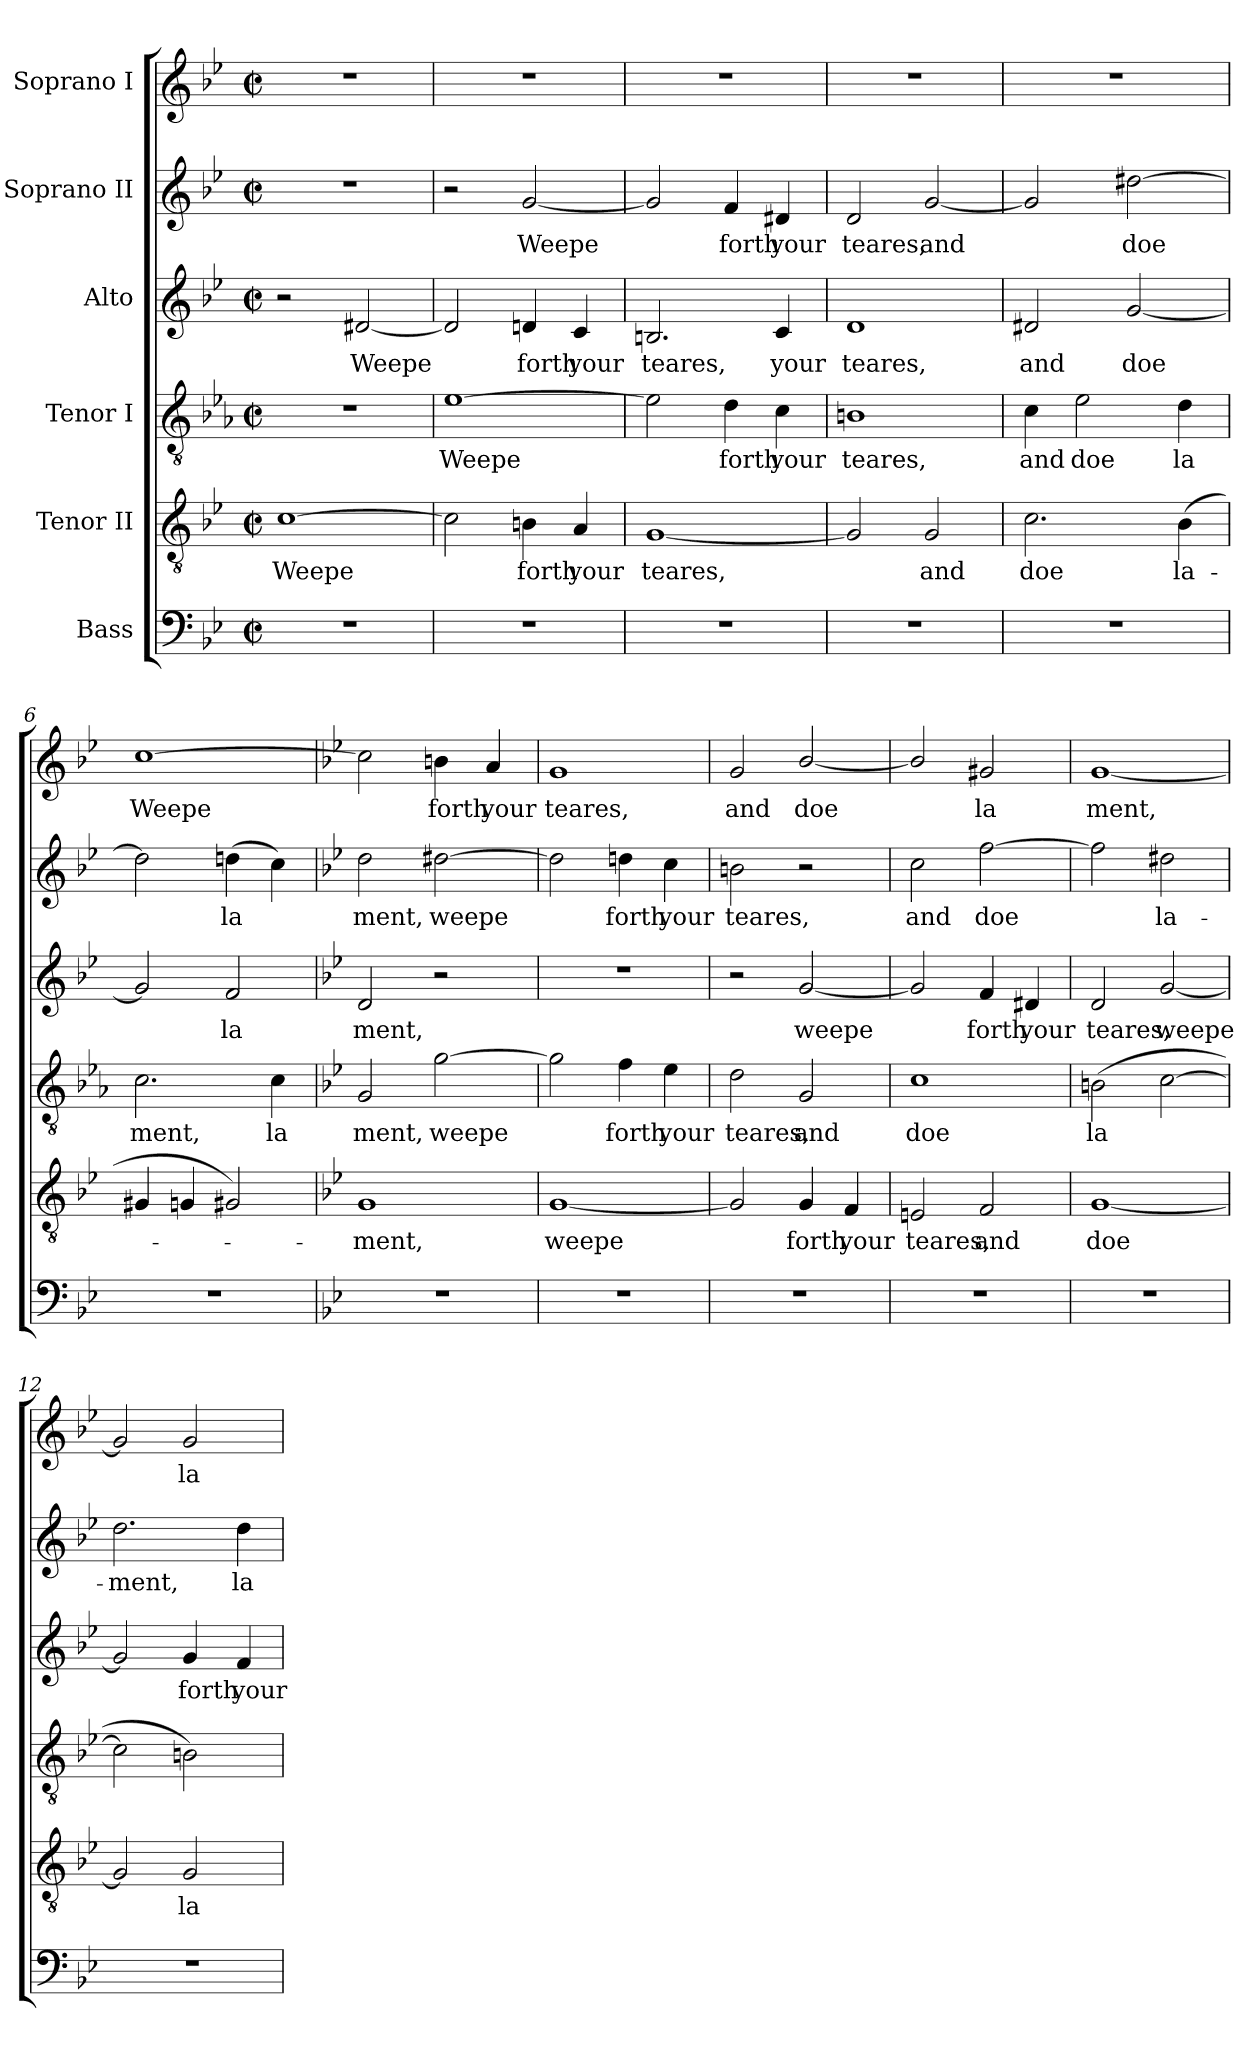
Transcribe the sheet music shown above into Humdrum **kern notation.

**kern	**kern	**text	**kern	**text	**kern	**text	**kern	**text	**kern	**text
*part6	*part5	*part5	*part4	*part4	*part3	*part3	*part2	*part2	*part1	*part1
*staff6	*staff5	*staff5	*staff4	*staff4	*staff3	*staff3	*staff2	*staff2	*staff1	*staff1
*I"Bass	*I"Tenor II	*	*I"Tenor I	*	*I"Alto	*	*I"Soprano II	*	*I"Soprano I	*
!!LO:PB:g=z
*stria5	*stria5	*	*stria5	*	*stria5	*	*stria5	*	*stria5	*
*clefF4	*clefGv2	*	*clefGv2	*	*clefG2	*	*clefG2	*	*clefG2	*
*ITrd-3c-5	*ITrd-3c-5	*	*	*	*ITrd-3c-5	*	*ITrd-3c-5	*	*ITrd-3c-5	*
*k[b-e-a-]	*k[b-e-a-]	*	*k[b-e-a-]	*	*k[b-e-a-]	*	*k[b-e-a-]	*	*k[b-e-a-]	*
*E-:	*E-:	*	*E-:	*	*E-:	*	*E-:	*	*E-:	*
*M2/2	*M2/2	*	*M2/2	*	*M2/2	*	*M2/2	*	*M2/2	*
*met(c|)	*met(c|)	*	*met(c|)	*	*met(c|)	*	*met(c|)	*	*met(c|)	*
=1	=1	=1	=1	=1	=1	=1	=1	=1	=1	=1
!	!	!LO:LY:b	!	!	!	!	!	!	!	!
1r	[>1f	Weepe	1r	.	2r	.	1r	.	1r	.
!	!	!	!	!	!	!LO:LY:b	!	!	!	!
.	.	.	.	.	[<2g#/	Weepe	.	.	.	.
=2	=2	=2	=2	=2	=2	=2	=2	=2	=2	=2
!	!	!	!	!LO:LY:b	!	!	!	!	!	!
1r	2f\]	.	[>1e-	Weepe	2g#/]	.	2r	.	1r	.
!	!	!LO:LY:b:cj	!	!	!	!LO:LY:b:cj	!	!LO:LY:b	!	!
.	4en\	forth	.	.	4g/	forth	[<2cc/	Weepe	.	.
!	!	!LO:LY:b:cj	!	!	!	!LO:LY:b:cj	!	!	!	!
.	4d/	your	.	.	4f/	your	.	.	.	.
=3	=3	=3	=3	=3	=3	=3	=3	=3	=3	=3
!	!	!LO:LY:b	!	!	!	!LO:LY:b:cj	!	!	!	!
1r	[<1c	teares,	2e-\]	.	2.en/	teares,	2cc/]	.	1r	.
!	!	!	!	!LO:LY:b:cj	!	!	!	!LO:LY:b:cj	!	!
.	.	.	4d\	forth	.	.	4b-/	forth	.	.
!	!	!	!	!LO:LY:b:cj	!	!LO:LY:b:cj	!	!LO:LY:b:cj	!	!
.	.	.	4c\	your	4f/	your	4g#/	your	.	.
=4	=4	=4	=4	=4	=4	=4	=4	=4	=4	=4
!	!	!	!	!LO:LY:b:cj	!	!LO:LY:b:cj	!	!LO:LY:b:cj	!	!
1r	2c/]	.	1Bn	teares,	1g	teares,	2g/	teares,	1r	.
!	!	!LO:LY:b:cj	!	!	!	!	!	!LO:LY:b	!	!
.	2c/	and	.	.	.	.	[<2cc/	and	.	.
=5	=5	=5	=5	=5	=5	=5	=5	=5	=5	=5
!	!	!LO:LY:b:cj	!	!LO:LY:b:cj	!	!LO:LY:b:cj	!	!	!	!
1r	2.f\	doe	4c\	and	2g#/	and	2cc/]	.	1r	.
!	!	!	!	!LO:LY:b:cj	!	!	!	!	!	!
.	.	.	2e-\	doe	.	.	.	.	.	.
!	!	!	!	!	!	!LO:LY:b	!	!LO:LY:b	!	!
.	.	.	.	.	[<2cc/	doe	[>2gg#\	doe	.	.
!	!	!LO:LY:b:cj	!	!LO:LY:b:cj	!	!	!	!	!	!
.	(>4e-\	la-	4d\	la	.	.	.	.	.	.
=6	=6	=6	=6	=6	=6	=6	=6	=6	=6	=6
!	!	!	!	!LO:LY:b:cj	!	!	!	!	!	!LO:LY:b
1r	4c#X/	.	2.c\	ment,	2cc/]	.	2gg#\]	.	[<1ff	Weepe
.	4c/	.	.	.	.	.	.	.	.	.
!	!	!	!	!	!	!LO:LY:b:cj	!	!LO:LY:b:cj	!	!
.	2c#/)	.	.	.	2b-/	la	(>4gg\	la	.	.
!	!	!	!	!LO:LY:b:cj	!	!	!	!	!	!
.	.	.	4c\	la	.	.	4ff\)	.	.	.
!!LO:LB:g=z
=7	=7	=7	=7	=7	=7	=7	=7	=7	=7	=7
*	*	*	*k[b-e-]	*	*	*	*	*	*	*
*	*	*	*B-:	*	*	*	*	*	*	*
!	!	!LO:LY:b:cj	!	!LO:LY:b:cj	!	!LO:LY:b:cj	!	!LO:LY:b:cj	!	!
*	*	*	*	*	*	*	*	*	*^	*
1r	1c	-ment,	2G/	ment,	2g/	ment,	2gg\	ment,	2ff\]	64ryy	.
.	.	.	.	.	.	.	.	.	.	2ryy	.
!	!	!	!	!LO:LY:b	!	!	!	!LO:LY:b	!	!	!LO:LY:b:cj
.	.	.	[>2g\	weepe	2r	.	[>2gg#\	weepe	4een\	.	forth
.	.	.	.	.	.	.	.	.	.	4ryy	.
!	!	!	!	!	!	!	!	!	!	!	!LO:LY:b:cj
.	.	.	.	.	.	.	.	.	4dd/	.	your
.	.	.	.	.	.	.	.	.	.	8...ryy	.
=8	=8	=8	=8	=8	=8	=8	=8	=8	=8	=8	=8
!	!	!LO:LY:b	!	!	!	!	!	!	!	!	!LO:LY:b:cj
*	*	*	*	*	*	*	*	*	*v	*v	*
1r	[<1c	weepe	2g\]	.	1r	.	2gg#\]	.	1cc	teares,
!	!	!	!	!LO:LY:b:cj	!	!	!	!LO:LY:b:cj	!	!
.	.	.	4f\	forth	.	.	4gg\	forth	.	.
!	!	!	!	!LO:LY:b:cj	!	!	!	!LO:LY:b:cj	!	!
.	.	.	4e-\	your	.	.	4ff\	your	.	.
=9	=9	=9	=9	=9	=9	=9	=9	=9	=9	=9
!	!	!	!	!LO:LY:b:cj	!	!	!	!LO:LY:b:cj	!	!LO:LY:b:cj
1r	2c/]	.	2d\	teares,	2r	.	2een\	teares,	2cc/	and
!	!	!LO:LY:b:cj	!	!LO:LY:b:cj	!	!LO:LY:b	!	!	!	!LO:LY:b
.	4c/	forth	2G/	and	[<2cc/	weepe	2r	.	[<2ee-/	doe
!	!	!LO:LY:b:cj	!	!	!	!	!	!	!	!
.	4B-/	your	.	.	.	.	.	.	.	.
=10	=10	=10	=10	=10	=10	=10	=10	=10	=10	=10
!	!	!LO:LY:b:cj	!	!LO:LY:b:cj	!	!	!	!LO:LY:b:cj	!	!
1r	2An/	teares,	1c	doe	2cc/]	.	2ff\	and	2ee-/]	.
!	!	!LO:LY:b:cj	!	!	!	!LO:LY:b:cj	!	!LO:LY:b	!	!LO:LY:b:cj
.	2B-/	and	.	.	4b-/	forth	[>2bb-\	doe	2cc#X/	la
!	!	!	!	!	!	!LO:LY:b:cj	!	!	!	!
.	.	.	.	.	4g#/	your	.	.	.	.
=11	=11	=11	=11	=11	=11	=11	=11	=11	=11	=11
!	!	!LO:LY:b:cj	!	!LO:LY:b:cj	!	!LO:LY:b:cj	!	!	!	!LO:LY:b
1r	[<1c	doe	(>2Bn\	la	2g/	teares,	2bb-\]	.	[<1cc	ment,
!	!	!	!	!	!	!LO:LY:b	!	!LO:LY:b:cj	!	!
.	.	.	[>2c\	.	[<2cc/	weepe	2gg#\	la-	.	.
=12	=12	=12	=12	=12	=12	=12	=12	=12	=12	=12
!	!	!	!	!	!	!	!	!LO:LY:b:cj	!	!
1r	2c/]	.	2c\]	.	2cc/]	.	2.gg\	-ment,	2cc/]	.
!	!	!LO:LY:b:cj	!	!	!	!LO:LY:b:cj	!	!	!	!LO:LY:b:cj
.	2c/	la	2Bn\)	.	4cc/	forth	.	.	2cc/	la
!	!	!	!	!	!	!LO:LY:b:cj	!	!LO:LY:b:cj	!	!
.	.	.	.	.	4b-/	your	4gg\	la-	.	.
=	=	=	=	=	=	=	=	=	=	=
*-	*-	*-	*-	*-	*-	*-	*-	*-	*-	*-
